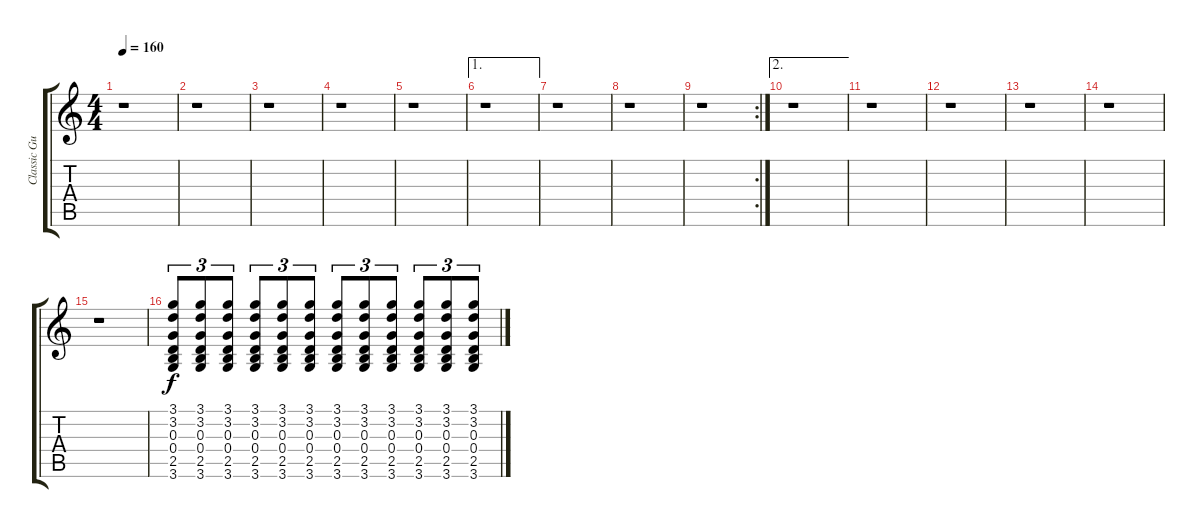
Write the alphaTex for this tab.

\track ("Classic Guitar" "Classic Gu") {instrument acousticguitarnylon}
\staff {score tabs}
\tuning (E4 B3 G3 D3 A2 E2) {hide}
\ts (4 4)
\tempo 160
\clef g2
\ks c
r.1{dy f} |
r.1 |
r.1 |
r.1 |
r.1 |
\ae 1
r.1 |
r.1 |
r.1 |
\rc 2
r.1 |
\ae 2
r.1 |
r.1 |
r.1 |
r.1 |
r.1 |
r.1 |
(3.1 3.2 0.3 0.4 2.5 3.6).8{tu (3 2)} (3.1 3.2 0.3 0.4 2.5 3.6).8{tu (3 2)} (3.1 3.2 0.3 0.4 2.5 3.6).8{tu (3 2)} (3.1 3.2 0.3 0.4 2.5 3.6).8{tu (3 2)} (3.1 3.2 0.3 0.4 2.5 3.6).8{tu (3 2)} (3.1 3.2 0.3 0.4 2.5 3.6).8{tu (3 2)} (3.1 3.2 0.3 0.4 2.5 3.6).8{tu (3 2)} (3.1 3.2 0.3 0.4 2.5 3.6).8{tu (3 2)} (3.1 3.2 0.3 0.4 2.5 3.6).8{tu (3 2)} (3.1 3.2 0.3 0.4 2.5 3.6).8{tu (3 2)} (3.1 3.2 0.3 0.4 2.5 3.6).8{tu (3 2)} (3.1 3.2 0.3 0.4 2.5 3.6).8{tu (3 2)}
